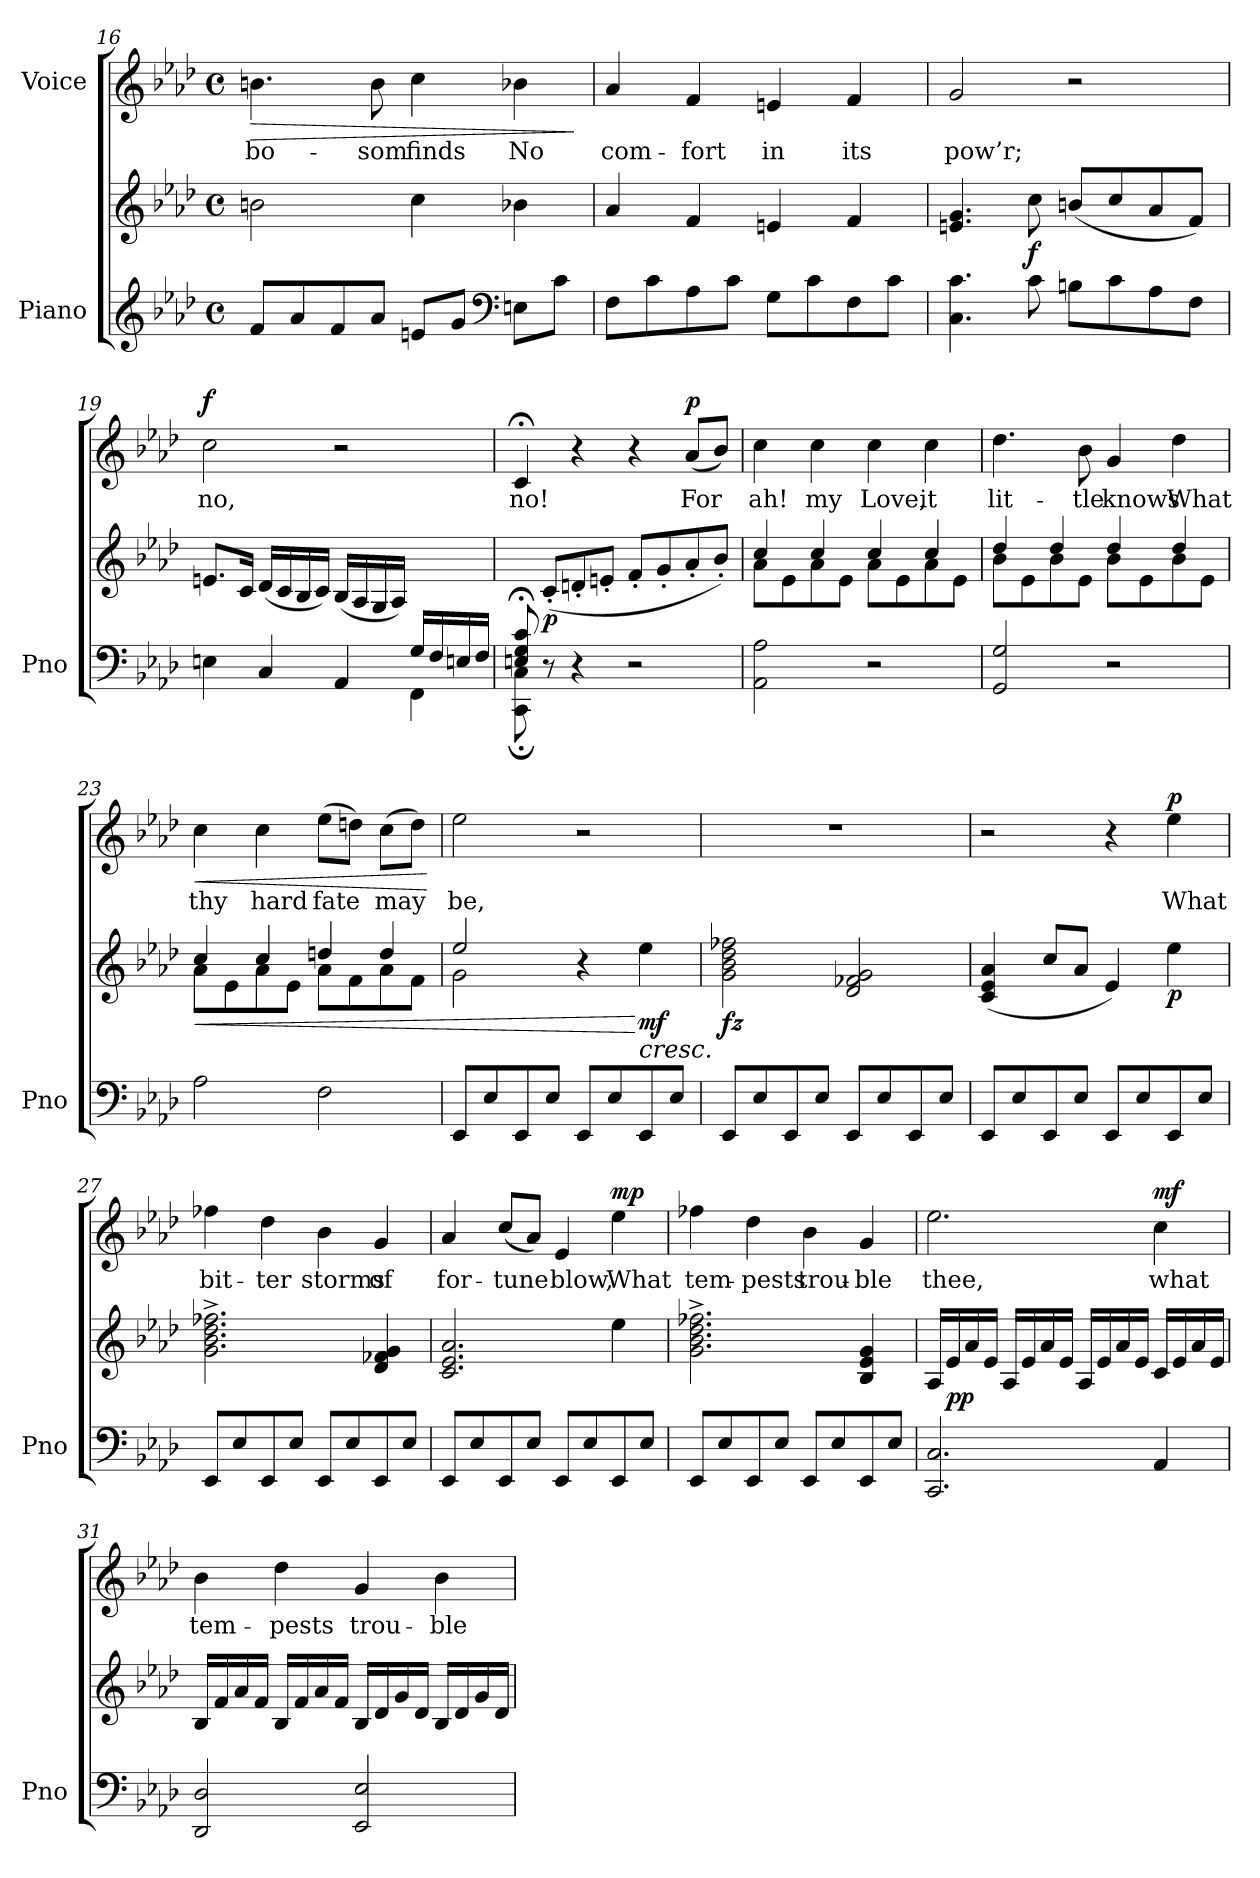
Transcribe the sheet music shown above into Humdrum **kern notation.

**kern	**kern	**dynam	**kern	**text	**dynam
*part2	*part2	*part2	*part1	*part1	*part1
*staff3	*staff2	*staff2/3	*staff1	*staff1	*staff1
*I"Piano	*	*	*I"Voice	*	*
*I'Pno	*	*	*	*	*
!!LO:LB:g=z
*clefG2	*clefG2	*	*clefG2	*	*
*k[b-e-a-d-]	*k[b-e-a-d-]	*	*k[b-e-a-d-]	*	*
*M4/4	*M4/4	*	*M4/4	*	*
*met(c)	*met(c)	*	*met(c)	*	*
=16	=16	=16	=16	=16	=16
!	!	!	!	!LO:LY:b	!LO:HP:b
8f/L	2bn\	.	4.bn\	bo-	>
8a-/	.	.	.	.	.
8f/	.	.	.	.	.
!	!	!	!	!LO:LY:b	!
8a-/J	.	.	8b\	-som	.
!	!	!	!	!LO:LY:b	!
8en/L	4cc\	.	4cc\	finds	.
8g/J	.	.	.	.	.
*clefF4	*	*	*	*	*
!	!	!	!	!LO:LY:b	!
8En\L	4b-X\	.	4b-X\	No	.
8c\J	.	.	.	.	.
.	.	.	.	.	]
=17	=17	=17	=17	=17	=17
!	!	!	!	!LO:LY:b	!
8F\L	4a-/	.	4a-/	com-	.
8c\	.	.	.	.	.
!	!	!	!	!LO:LY:b	!
8A-\	4f/	.	4f/	-fort	.
8c\J	.	.	.	.	.
!	!	!	!	!LO:LY:b	!
8G\L	4en/	.	4en/	in	.
8c\	.	.	.	.	.
!	!	!	!	!LO:LY:b	!
8F\	4f/	.	4f/	its	.
8c\J	.	.	.	.	.
=18	=18	=18	=18	=18	=18
!	!	!	!	!LO:LY:b	!
4.C\ 4.c\	4.en/ 4.g/	.	2g/	pow’r;	.
!	!	!LO:DY:b	!	!	!
8c\	8cc\	f	.	.	.
8Bn\L	(<8bn/L	.	2r	.	.
8c\	8cc/	.	.	.	.
8A-\	8a-/	.	.	.	.
8F\J	8f/J)	.	.	.	.
=19	=19	=19	=19	=19	=19
*^	*	*	*	*	*
!	!	!	!	!	!LO:LY:b	!LO:DY:a
2.ryy	4En\	8.en/L	.	2cc\	no,	f
.	.	16c/Jk	.	.	.	.
.	4C/	(<16d-/LL	.	.	.	.
.	.	16c/	.	.	.	.
.	.	16B-/	.	.	.	.
.	.	16c/JJ)	.	.	.	.
.	4AA-/	(<16B-/LL	.	2r	.	.
.	.	16A-/	.	.	.	.
.	.	16G/	.	.	.	.
.	.	16A-/JJ)	.	.	.	.
16G/LL	4FF\	4ryy	.	.	.	.
16F/	.	.	.	.	.	.
16En/	.	.	.	.	.	.
16F/JJ	.	.	.	.	.	.
!!LO:LB:g=z
=20	=20	=20	=20	=20	=20	=20
!	!	!	!	!	!LO:LY:b	!
8En/;< 8G/;< 8c/;<	8CC\; 8C\;	8ryy	.	4c;</	no!	.
!	!	!	!LO:DY:b	!	!	!
2..ryy	8r	(<8c'/L	p	.	.	.
.	4r	8dn'/	.	4r	.	.
.	.	8en'/J	.	.	.	.
.	2r	8f'/L	.	4r	.	.
.	.	8g'/	.	.	.	.
!	!	!	!	!	!LO:LY:b	!LO:DY:a
.	.	8a-'/	.	(<8a-/L	For	p
.	.	8b-'/J)	.	8b-/J)	.	.
*v	*v	*	*	*	*	*
=21	=21	=21	=21	=21	=21
*	*^	*	*	*	*
!	!	!	!	!	!LO:LY:b	!
2AA-\ 2A-\	4cc/	8a-\L	.	4cc\	ah!	.
.	.	8e-\	.	.	.	.
!	!	!	!	!	!LO:LY:b	!
.	4cc/	8a-\	.	4cc\	my	.
.	.	8e-\J	.	.	.	.
!	!	!	!	!	!LO:LY:b	!
2r	4cc/	8a-\L	.	4cc\	Love,	.
.	.	8e-\	.	.	.	.
!	!	!	!	!	!LO:LY:b	!
.	4cc/	8a-\	.	4cc\	it	.
.	.	8e-\J	.	.	.	.
=22	=22	=22	=22	=22	=22	=22
!	!	!	!	!	!LO:LY:b	!
2GG/ 2G/	4dd-/	8b-\L	.	4.dd-\	lit-	.
.	.	8e-\	.	.	.	.
.	4dd-/	8b-\	.	.	.	.
!	!	!	!	!	!LO:LY:b	!
.	.	8e-\J	.	8b-\	-tle	.
!	!	!	!	!	!LO:LY:b	!
2r	4dd-/	8b-\L	.	4g/	knows	.
.	.	8e-\	.	.	.	.
!	!	!	!	!	!LO:LY:b	!
.	4dd-/	8b-\	.	4dd-\	What	.
.	.	8e-\J	.	.	.	.
=23	=23	=23	=23	=23	=23	=23
!	!	!	!LO:HP:b	!	!LO:LY:b	!LO:HP:b
2A-\	4cc/	8a-\L	<	4cc\	thy	<
.	.	8e-\	.	.	.	.
!	!	!	!	!	!LO:LY:b	!
.	4cc/	8a-\	.	4cc\	hard	.
.	.	8e-\J	.	.	.	.
!	!	!	!	!	!LO:LY:b	!
2F\	4ddn/	8a-\L	.	(>8ee-\L	fate	.
.	.	8f\	.	8ddn\J)	.	.
!	!	!	!	!	!LO:LY:b	!
.	4dd/	8a-\	.	(>8cc\L	may	.
.	.	8f\J	.	8dd\J)	.	.
*	*v	*v	*	*	*	*
.	.	.	.	.	[
!!LO:LB:g=z
=24	=24	=24	=24	=24	=24
*	*^	*	*	*	*
!	!	!	!	!	!LO:LY:b	!
8EE-/L	2ee-/	2g\	.	2ee-\	be,	.
8E-/	.	.	.	.	.	.
8EE-/	.	.	.	.	.	.
8E-/J	.	.	.	.	.	.
8EE-/L	4r	2ryy	.	2r	.	.
8E-/	.	.	.	.	.	.
!	!LO:TX:b:i:t=cresc.	!	!	!	!	!
!	!	!	!LO:DY:n=1:b	!	!	!
8EE-/	4ee-\	.	[ mf	.	.	.
8E-/J	.	.	.	.	.	.
*	*v	*v	*	*	*	*
=25	=25	=25	=25	=25	=25
!	!	!LO:DY:b	!	!	!
8EE-/L	2g\ 2b-\ 2dd-\ 2ff-X\	fz	1r	.	.
8E-/	.	.	.	.	.
8EE-/	.	.	.	.	.
8E-/J	.	.	.	.	.
8EE-/L	2d-/ 2f-X/ 2g/	.	.	.	.
8E-/	.	.	.	.	.
8EE-/	.	.	.	.	.
8E-/J	.	.	.	.	.
=26	=26	=26	=26	=26	=26
8EE-/L	(<4c/ 4e-/ 4a-/	.	2r	.	.
8E-/	.	.	.	.	.
8EE-/	8cc/L	.	.	.	.
8E-/J	8a-/J	.	.	.	.
8EE-/L	4e-/)	.	4r	.	.
8E-/	.	.	.	.	.
!	!	!LO:DY:b	!	!LO:LY:b	!LO:DY:a
8EE-/	4ee-\	p	4ee-\	What	p
8E-/J	.	.	.	.	.
=27	=27	=27	=27	=27	=27
!	!	!	!	!LO:LY:b	!
8EE-/L	2.g\^ 2.b-\^ 2.dd-\^ 2.ff-X\^	.	4ff-X\	bit-	.
8E-/	.	.	.	.	.
!	!	!	!	!LO:LY:b	!
8EE-/	.	.	4dd-\	-ter	.
8E-/J	.	.	.	.	.
!	!	!	!	!LO:LY:b	!
8EE-/L	.	.	4b-\	storms	.
8E-/	.	.	.	.	.
!	!	!	!	!LO:LY:b	!
8EE-/	4d-/ 4f-X/ 4g/	.	4g/	of	.
8E-/J	.	.	.	.	.
!!LO:PB:g=z
=28	=28	=28	=28	=28	=28
!	!	!	!	!LO:LY:b	!
8EE-/L	2.c/ 2.e-/ 2.a-/	.	4a-/	for-	.
8E-/	.	.	.	.	.
!	!	!	!	!LO:LY:b	!
8EE-/	.	.	(<8cc/L	-tune	.
8E-/J	.	.	8a-/J)	.	.
!	!	!	!	!LO:LY:b	!
8EE-/L	.	.	4e-/	blow,	.
8E-/	.	.	.	.	.
!	!	!	!	!LO:LY:b	!LO:DY:a
8EE-/	4ee-\	.	4ee-\	What	mp
8E-/J	.	.	.	.	.
=29	=29	=29	=29	=29	=29
!	!	!	!	!LO:LY:b	!
8EE-/L	2.g\^ 2.b-\^ 2.dd-\^ 2.ff-X\^	.	4ff-X\	tem-	.
8E-/	.	.	.	.	.
!	!	!	!	!LO:LY:b	!
8EE-/	.	.	4dd-\	-pests	.
8E-/J	.	.	.	.	.
!	!	!	!	!LO:LY:b	!
8EE-/L	.	.	4b-\	trou-	.
8E-/	.	.	.	.	.
!	!	!	!	!LO:LY:b	!
8EE-/	4B-/ 4e-/ 4g/	.	4g/	-ble	.
8E-/J	.	.	.	.	.
=30	=30	=30	=30	=30	=30
!	!	!	!	!LO:LY:b	!
2.CC/ 2.C/	16A-/LL	.	2.ee-\	thee,	.
!	!	!LO:DY:b	!	!	!
.	16e-/	pp	.	.	.
.	16a-/	.	.	.	.
.	16e-/JJ	.	.	.	.
.	16A-/LL	.	.	.	.
.	16e-/	.	.	.	.
.	16a-/	.	.	.	.
.	16e-/JJ	.	.	.	.
.	16A-/LL	.	.	.	.
.	16e-/	.	.	.	.
.	16a-/	.	.	.	.
.	16e-/JJ	.	.	.	.
!	!	!	!	!LO:LY:b	!LO:DY:a
4AA-/	16c/LL	.	4cc\	what	mf
.	16e-/	.	.	.	.
.	16a-/	.	.	.	.
.	16e-/JJ	.	.	.	.
!!LO:LB:g=z
=31	=31	=31	=31	=31	=31
!	!	!	!	!LO:LY:b	!
2DD-/ 2D-/	16B-/LL	.	4b-\	tem-	.
.	16f/	.	.	.	.
.	16a-/	.	.	.	.
.	16f/JJ	.	.	.	.
!	!	!	!	!LO:LY:b	!
.	16B-/LL	.	4dd-\	-pests	.
.	16f/	.	.	.	.
.	16a-/	.	.	.	.
.	16f/JJ	.	.	.	.
!	!	!	!	!LO:LY:b	!
2EE-/ 2E-/	16B-/LL	.	4g/	trou-	.
.	16d-/	.	.	.	.
.	16g/	.	.	.	.
.	16d-/JJ	.	.	.	.
!	!	!	!	!LO:LY:b	!
.	16B-/LL	.	4b-\	-ble	.
.	16d-/	.	.	.	.
.	16g/	.	.	.	.
.	16d-/JJ	.	.	.	.
=	=	=	=	=	=
*-	*-	*-	*-	*-	*-
